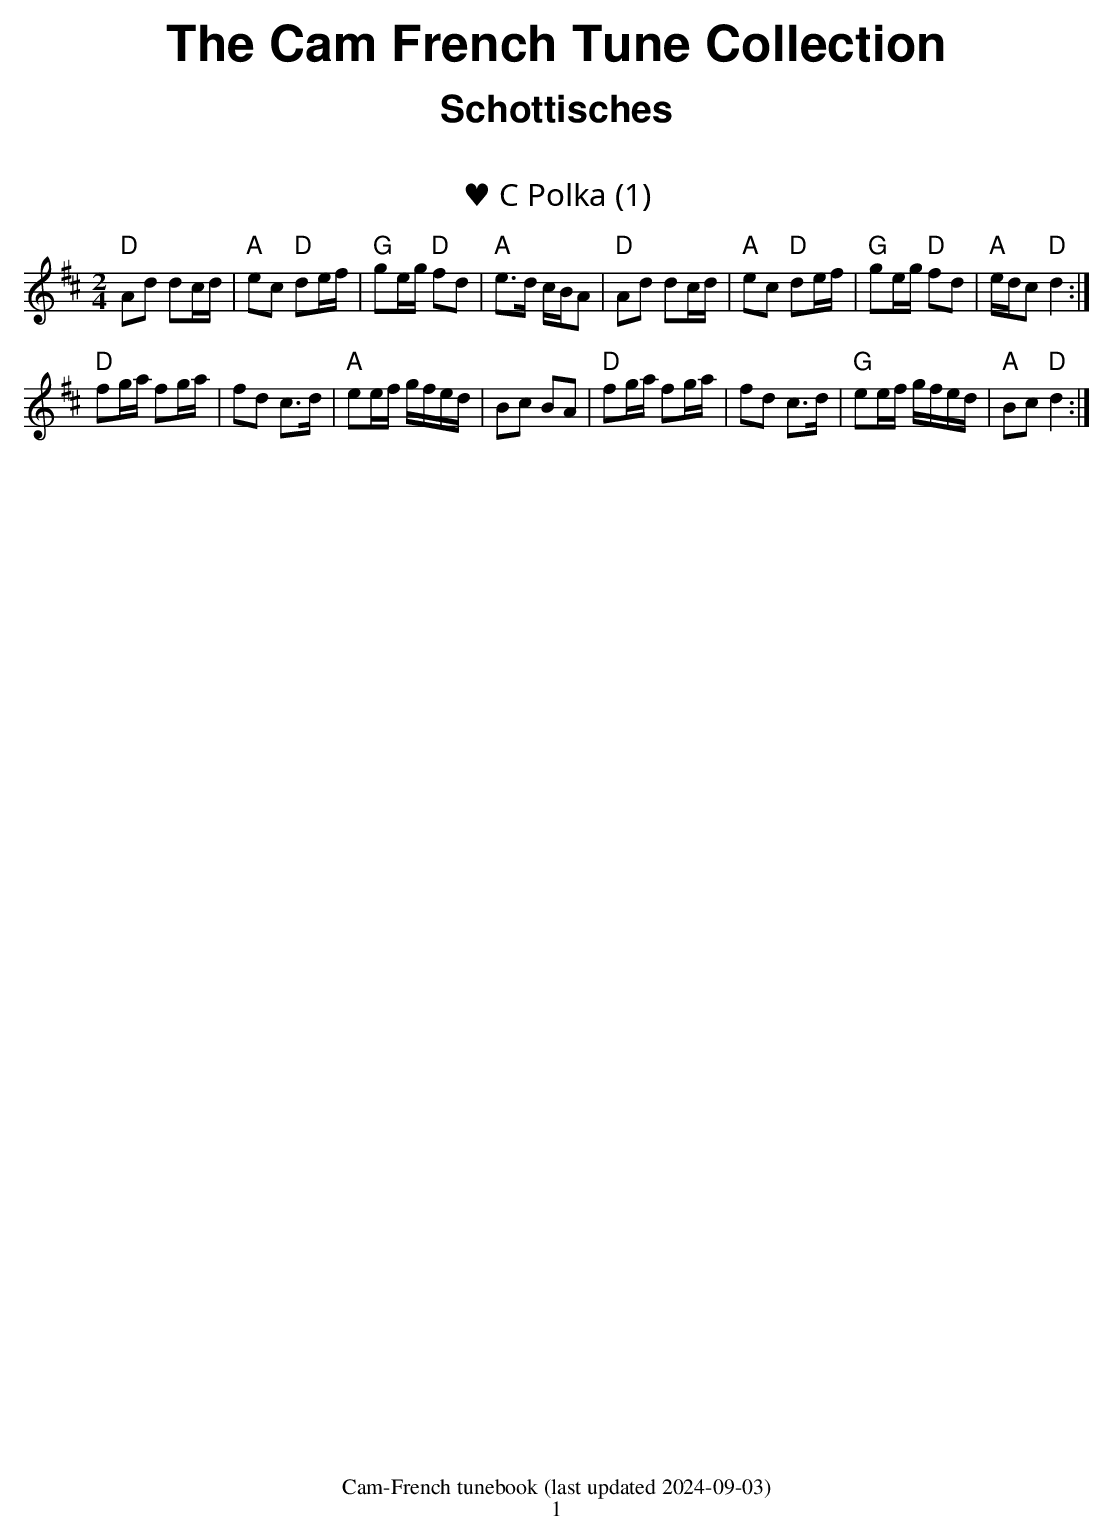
X:1
T:♥ C Polka (1)
M:2/4
L:1/8
K:Dmaj
"D"Ad dc/2d/2|"A"ec "D"de/2f/2|"G"ge/2g/2 "D"fd|"A"e>d c/2B/2A|\
"D"Ad dc/2d/2|"A"ec "D"de/2f/2|"G"ge/2g/2 "D"fd|"A"e/2d/2c "D"d2:|
"D"fg/2a/2 fg/2a/2|fd c>d|"A"ee/2f/2 g/2f/2e/2d/2|Bc BA|\
"D"fg/2a/2 fg/2a/2|fd c>d|"G"ee/2f/2 g/2f/2e/2d/2|"A"Bc "D"d2:|
